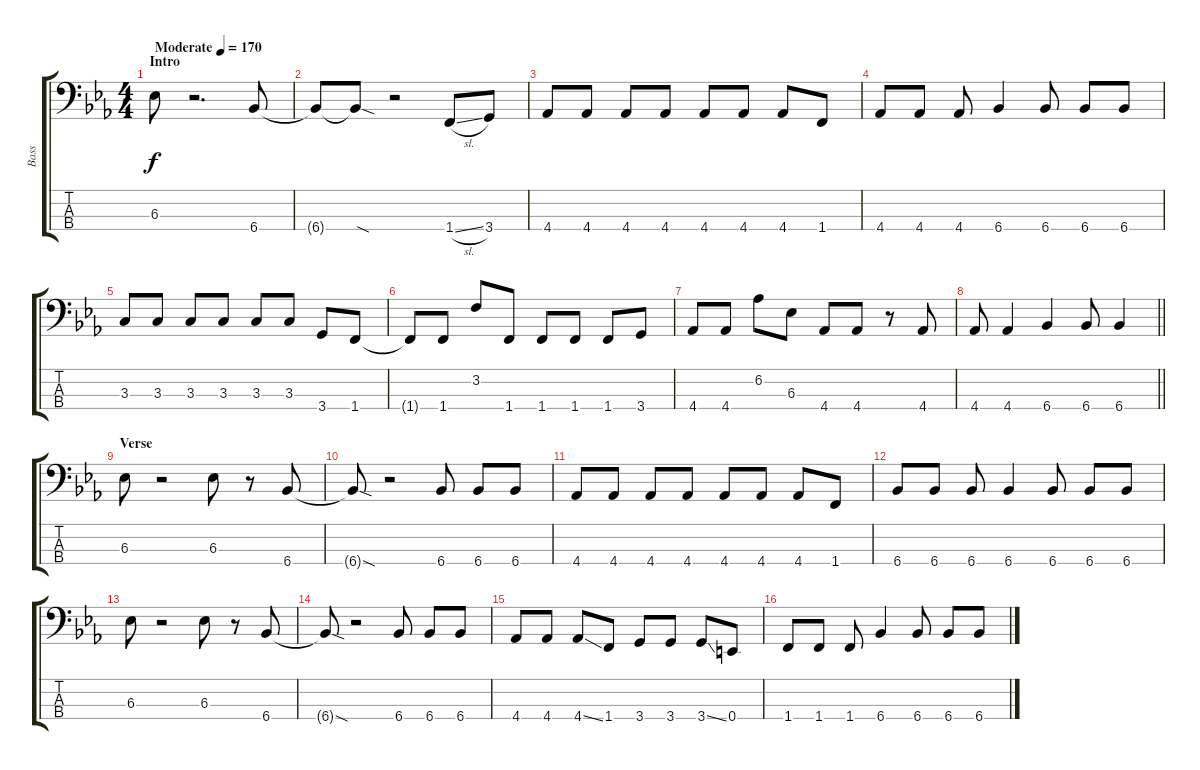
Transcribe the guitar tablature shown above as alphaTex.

\track ("Bass" "Bass") {solo instrument electricbassfinger}
\staff {score tabs}
\tuning (G2 D2 A1 E1) {hide}
\ts (4 4)
\section ("" "Intro")
\tempo (170 "Moderate")
\clef f4
\ks eb
6.3.8{dy f instrument electricbassfinger} r.2{d} 6.4.8 |
6.4{t}.8 6.4{sod t}.8 r.2 1.4{sl}.8 3.4.8 |
4.4.8 4.4.8 4.4.8 4.4.8 4.4.8 4.4.8 4.4.8 1.4.8 |
4.4.8 4.4.8 4.4.8 6.4.4 6.4.8 6.4.8 6.4.8 |
3.3.8 3.3.8 3.3.8 3.3.8 3.3.8 3.3.8 3.4.8 1.4.8 |
1.4{t}.8 1.4.8 3.2.8 1.4.8 1.4.8 1.4.8 1.4.8 3.4.8 |
4.4.8 4.4.8 6.2.8 6.3.8 4.4.8 4.4.8 r.8 4.4.8 |
\barLineRight lightlight
4.4.8 4.4.4 6.4.4 6.4.8 6.4.4 |
\section ("" "Verse")
6.3.8 r.2 6.3.8 r.8 6.4.8 |
6.4{sod t}.8 r.2 6.4.8 6.4.8 6.4.8 |
4.4.8 4.4.8 4.4.8 4.4.8 4.4.8 4.4.8 4.4.8 1.4.8 |
6.4.8 6.4.8 6.4.8 6.4.4 6.4.8 6.4.8 6.4.8 |
6.3.8 r.2 6.3.8 r.8 6.4.8 |
6.4{sod t}.8 r.2 6.4.8 6.4.8 6.4.8 |
4.4.8 4.4.8 4.4{ss}.8 1.4.8 3.4.8 3.4.8 3.4{ss}.8 0.4.8 |
1.4.8 1.4.8 1.4.8 6.4.4 6.4.8 6.4.8 6.4.8
